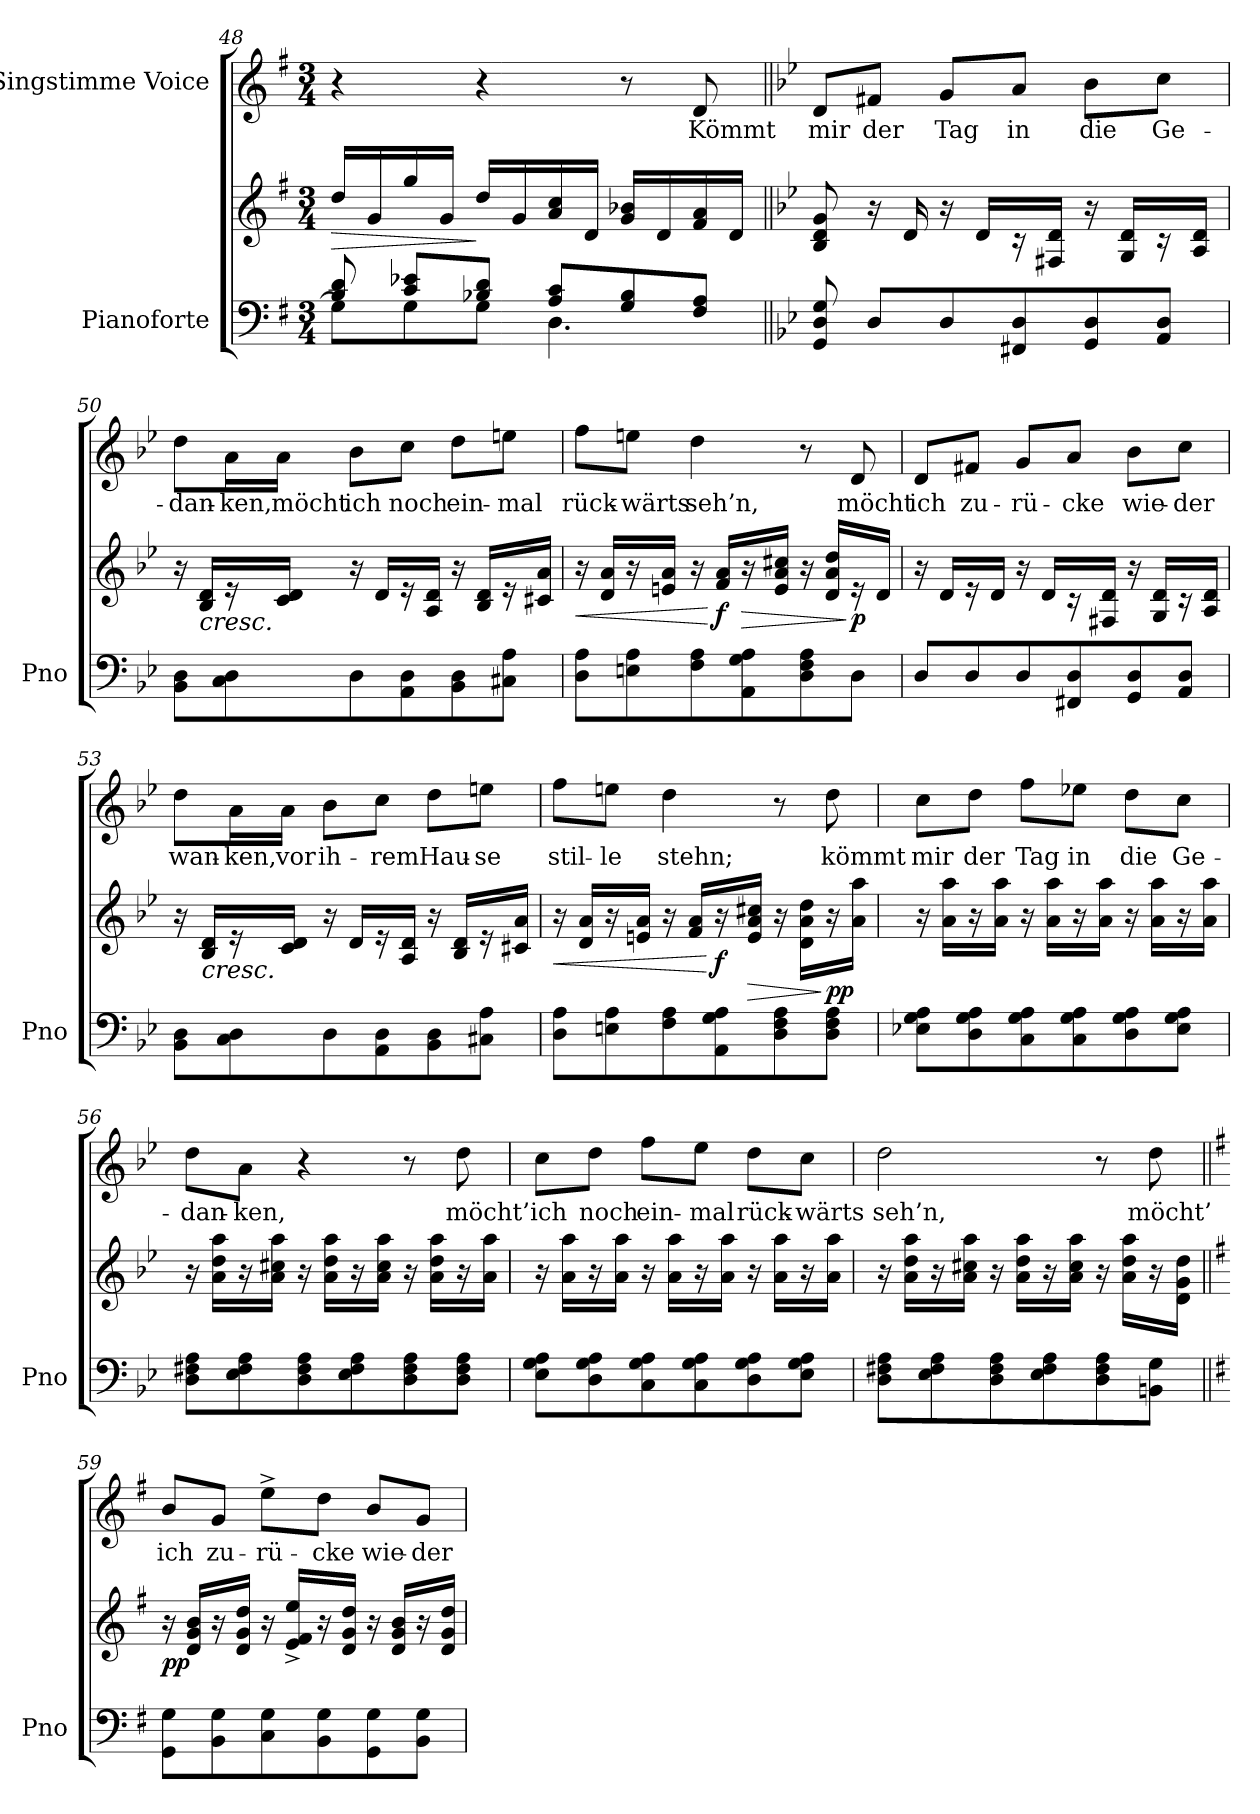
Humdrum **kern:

**kern	**kern	**dynam	**kern	**text
*part2	*part2	*part2	*part1	*part1
*staff3	*staff2	*staff2/3	*staff1	*staff1
*I"Pianoforte	*	*	*I"Singstimme Voice	*
*I'Pno	*	*	*	*
*clefF4	*clefG2	*	*clefG2	*
*k[f#]	*k[f#]	*	*k[f#]	*
*M3/4	*M3/4	*	*M3/4	*
=48	=48	=48	=48	=48
*^	*	*	*	*
!	!	!	!LO:HP:b	!	!
8B/ 8d/	8G\L]	16dd/LL	>	4r	.
.	.	16g/	.	.	.
8c/ 8e-X/L	8G\	16gg/	.	.	.
.	.	16g/JJ	.	.	.
8B-X/ 8d/J	8G\J	16dd/LL	]	4r	.
.	.	16g/	.	.	.
8A/ 8c/L	4.D\	16a/ 16cc/	.	.	.
.	.	16d/JJ	.	.	.
8G/ 8B-/	.	16g/ 16b-X/LL	.	8r	.
.	.	16d/	.	.	.
8F#/ 8A/J	.	16f#/ 16a/	.	8d/	Kömmt
.	.	16d/JJ	.	.	.
*v	*v	*	*	*	*
=49||	=49||	=49||	=49||	=49||
*k[b-e-]	*k[b-e-]	*	*k[b-e-]	*
8GG/ 8D/ 8G/	8B-/ 8d/ 8g/	.	8d/L	mir
8D/L	16r	.	8f#X/J	der
.	16d/	.	.	.
8D/	16r	.	8g/L	Tag
.	16d/LL	.	.	.
8FF#X/ 8D/	16r	.	8a/J	in
.	16F#X/ 16d/JJ	.	.	.
8GG/ 8D/	16r	.	8b-\L	die
.	16G/ 16d/LL	.	.	.
8AA/ 8D/J	16r	.	8cc\J	Ge-
.	16A/ 16d/JJ	.	.	.
=50	=50	=50	=50	=50
8BB-\ 8D\L	16r	.	8dd\L	-dan-
!	!LO:TX:b:i:t=cresc.	!	!	!
.	16B-/ 16d/LL	.	.	.
8C\ 8D\	16r	.	16a\L	-ken,
.	16c/ 16d/JJ	.	16a\JJ	möcht
8D\	16r	.	8b-\L	ich
.	16d/LL	.	.	.
8AA\ 8D\	16r	.	8cc\J	noch
.	16A/ 16d/JJ	.	.	.
8BB-\ 8D\	16r	.	8dd\L	ein-
.	16B-/ 16d/LL	.	.	.
8C#X\ 8A\J	16r	.	8een\J	-mal
.	16c#X/ 16a/JJ	.	.	.
=51	=51	=51	=51	=51
!	!	!LO:HP:b	!	!
8D\ 8A\L	16r	<	8ff\L	rück-
.	16d/ 16a/LL	.	.	.
8En\ 8A\	16r	.	8een\J	-wärts
.	16en/ 16a/JJ	.	.	.
8F\ 8A\	16r	.	4dd\	seh’n,
!	!	!LO:DY:n=1:b	!	!
.	16f/ 16a/LL	[ f	.	.
!	!	!LO:HP:b	!	!
8AA\ 8G\ 8A\	16r	>	.	.
.	16e/ 16a/ 16cc#X/JJ	.	.	.
8D\ 8F\ 8A\	16r	.	8r	.
.	16d/ 16a/ 16dd/LL	.	.	.
!	!	!LO:DY:n=2:b	!	!
8D\J	16r	] p	8d/	möcht
.	16d/JJ	.	.	.
=52	=52	=52	=52	=52
8D/L	16r	.	8d/L	ich
.	16d/LL	.	.	.
8D/	16r	.	8f#X/J	zu-
.	16d/JJ	.	.	.
8D/	16r	.	8g/L	-rü-
.	16d/LL	.	.	.
8FF#X/ 8D/	16r	.	8a/J	-cke
.	16F#X/ 16d/JJ	.	.	.
8GG/ 8D/	16r	.	8b-\L	wie-
.	16G/ 16d/LL	.	.	.
8AA/ 8D/J	16r	.	8cc\J	-der
.	16A/ 16d/JJ	.	.	.
=53	=53	=53	=53	=53
8BB-\ 8D\L	16r	.	8dd\L	wan-
!	!LO:TX:b:i:t=cresc.	!	!	!
.	16B-/ 16d/LL	.	.	.
8C\ 8D\	16r	.	16a\L	-ken,
.	16c/ 16d/JJ	.	16a\JJ	vor
8D\	16r	.	8b-\L	ih-
.	16d/LL	.	.	.
8AA\ 8D\	16r	.	8cc\J	-rem
.	16A/ 16d/JJ	.	.	.
8BB-\ 8D\	16r	.	8dd\L	Hau-
.	16B-/ 16d/LL	.	.	.
8C#X\ 8A\J	16r	.	8een\J	-se
.	16c#X/ 16a/JJ	.	.	.
=54	=54	=54	=54	=54
!	!	!LO:HP:b	!	!
8D\ 8A\L	16r	<	8ff\L	stil-
.	16d/ 16a/LL	.	.	.
8En\ 8A\	16r	.	8een\J	-le
.	16en/ 16a/JJ	.	.	.
8F\ 8A\	16r	.	4dd\	-stehn;
.	16f/ 16a/LL	.	.	.
!	!	!LO:DY:n=1:b	!	!
8AA\ 8G\ 8A\	16r	[ f	.	.
!	!	!LO:HP:b	!	!
.	16e/ 16a/ 16cc#X/JJ	>	.	.
8D\ 8F\ 8A\	16r	.	8r	.
.	16d\ 16a\ 16dd\LL	.	.	.
!	!	!LO:DY:n=2:b	!	!
8D\ 8F\ 8A\J	16r	] pp	8dd\	kömmt
.	16a\ 16aa\JJ	.	.	.
=55	=55	=55	=55	=55
8E-X\ 8G\ 8A\L	16r	.	8cc\L	mir
.	16a\ 16aa\LL	.	.	.
8D\ 8G\ 8A\	16r	.	8dd\J	der
.	16a\ 16aa\JJ	.	.	.
8C\ 8G\ 8A\	16r	.	8ff\L	Tag
.	16a\ 16aa\LL	.	.	.
8C\ 8G\ 8A\	16r	.	8ee-X\J	in
.	16a\ 16aa\JJ	.	.	.
8D\ 8G\ 8A\	16r	.	8dd\L	die
.	16a\ 16aa\LL	.	.	.
8E-\ 8G\ 8A\J	16r	.	8cc\J	Ge-
.	16a\ 16aa\JJ	.	.	.
=56	=56	=56	=56	=56
8D\ 8F#X\ 8A\L	16r	.	8dd\L	-dan-
.	16a\ 16dd\ 16aa\LL	.	.	.
8E-\ 8F#\ 8A\	16r	.	8a\J	-ken,
.	16a\ 16cc#X\ 16aa\JJ	.	.	.
8D\ 8F#\ 8A\	16r	.	4r	.
.	16a\ 16dd\ 16aa\LL	.	.	.
8E-\ 8F#\ 8A\	16r	.	.	.
.	16a\ 16cc#\ 16aa\JJ	.	.	.
8D\ 8F#\ 8A\	16r	.	8r	.
.	16a\ 16dd\ 16aa\LL	.	.	.
8D\ 8F#\ 8A\J	16r	.	8dd\	möcht’
.	16a\ 16aa\JJ	.	.	.
=57	=57	=57	=57	=57
8E-\ 8G\ 8A\L	16r	.	8cc\L	ich
.	16a\ 16aa\LL	.	.	.
8D\ 8G\ 8A\	16r	.	8dd\J	noch
.	16a\ 16aa\JJ	.	.	.
8C\ 8G\ 8A\	16r	.	8ff\L	ein-
.	16a\ 16aa\LL	.	.	.
8C\ 8G\ 8A\	16r	.	8ee-\J	-mal
.	16a\ 16aa\JJ	.	.	.
8D\ 8G\ 8A\	16r	.	8dd\L	rück-
.	16a\ 16aa\LL	.	.	.
8E-\ 8G\ 8A\J	16r	.	8cc\J	-wärts
.	16a\ 16aa\JJ	.	.	.
=58	=58	=58	=58	=58
8D\ 8F#X\ 8A\L	16r	.	2dd\	seh’n,
.	16a\ 16dd\ 16aa\LL	.	.	.
8E-\ 8F#\ 8A\	16r	.	.	.
.	16a\ 16cc#X\ 16aa\JJ	.	.	.
8D\ 8F#\ 8A\	16r	.	.	.
.	16a\ 16dd\ 16aa\LL	.	.	.
8E-\ 8F#\ 8A\	16r	.	.	.
.	16a\ 16cc#\ 16aa\JJ	.	.	.
8D\ 8F#\ 8A\	16r	.	8r	.
.	16a\ 16dd\ 16aa\LL	.	.	.
8BBn\ 8G\J	16r	.	8dd\	möcht’
.	16d\ 16g\ 16dd\JJ	.	.	.
=59||	=59||	=59||	=59||	=59||
*k[f#]	*k[f#]	*	*k[f#]	*
!	!	!LO:DY:b	!	!
8GG\ 8G\L	16r	pp	8b/L	ich
.	16d/ 16g/ 16b/LL	.	.	.
8BB\ 8G\	16r	.	8g/J	zu-
.	16d/ 16g/ 16dd/JJ	.	.	.
8C\ 8G\	16r	.	8ee^\L	-rü-
.	16e/^ 16f#/^ 16ee/^LL	.	.	.
8BB\ 8G\	16r	.	8dd\J	-cke
.	16d/ 16g/ 16dd/JJ	.	.	.
8GG\ 8G\	16r	.	8b/L	wie-
.	16d/ 16g/ 16b/LL	.	.	.
8BB\ 8G\J	16r	.	8g/J	-der
.	16d/ 16g/ 16dd/JJ	.	.	.
=	=	=	=	=
*-	*-	*-	*-	*-
